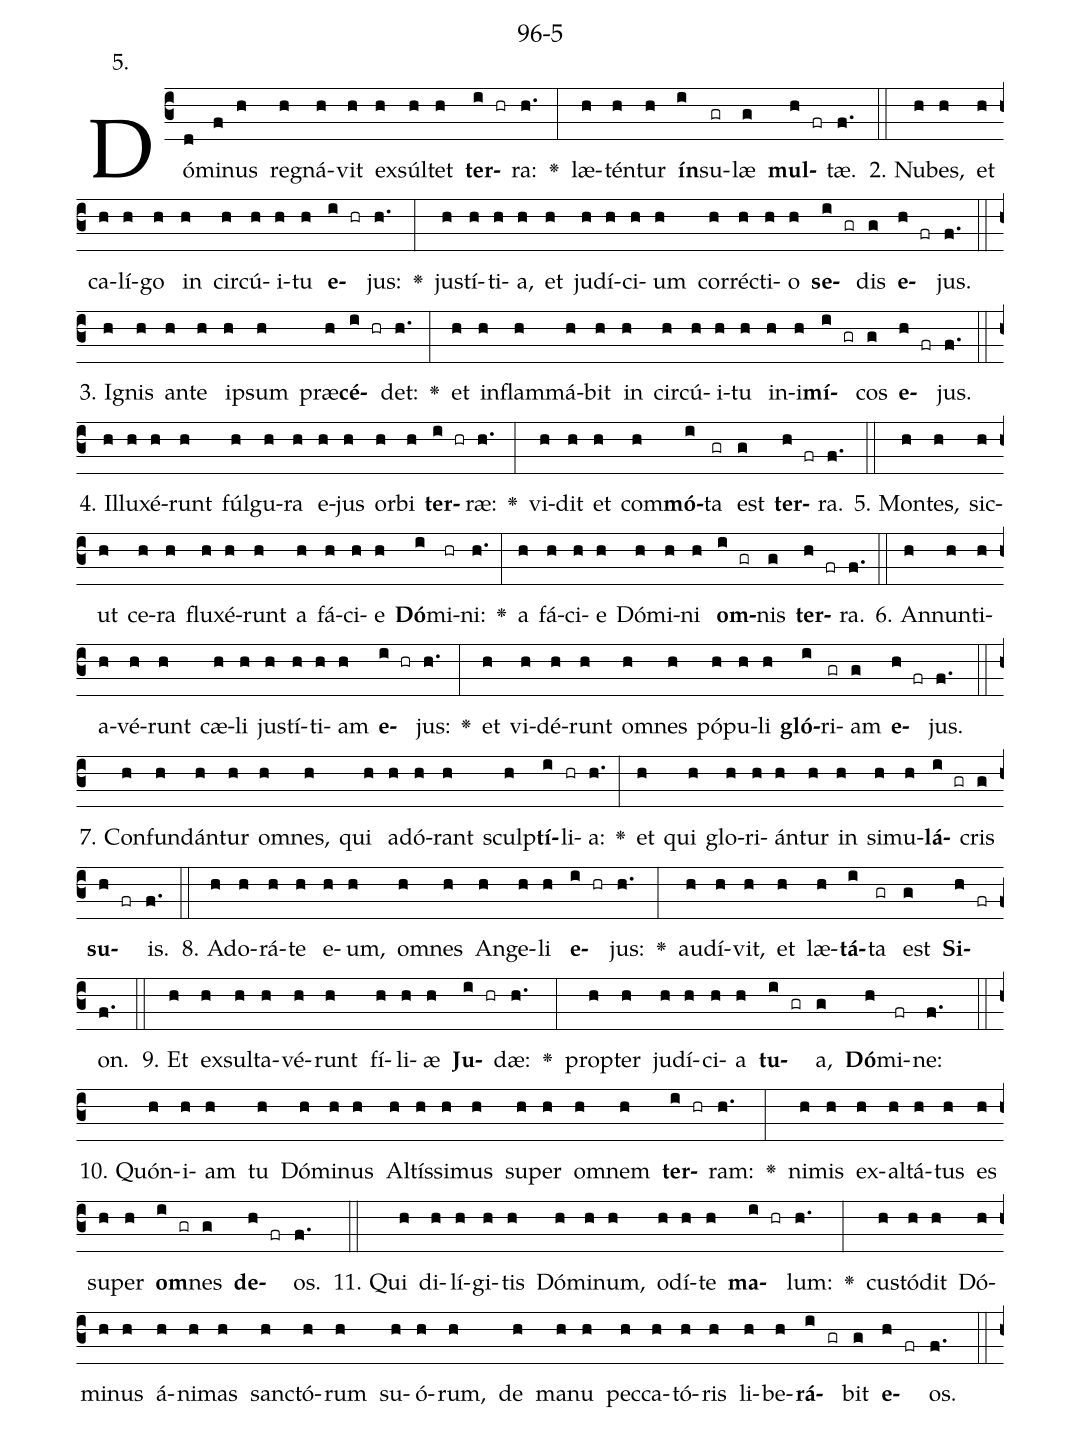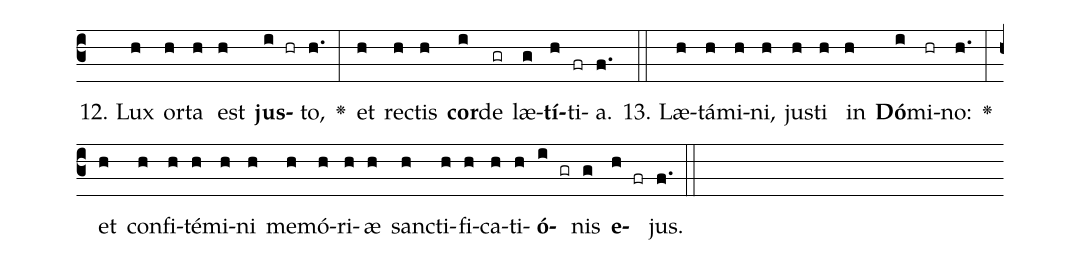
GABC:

name: 96-5;
annotation: 5.;
%%
(c3)Dó(d)mi(f)nus(h) re(h)gná(h)vit(h) ex(h)súl(h)tet(h) <b>ter</b>(i hr)ra:(h.) <v>\greheightstar</v>(:) læ(h)tén(h)tur(h) <b>ín</b>(i)su(gr)læ(g) <b>mul</b>(h fr)tæ.(f.) (::)
2. Nu(h)bes,(h) et(h) ca(h)lí(h)go(h) in(h) cir(h)cú(h)i(h)tu(h) <b>e</b>(i hr)jus:(h.) <v>\greheightstar</v>(:) jus(h)tí(h)ti(h)a,(h) et(h) ju(h)dí(h)ci(h)um(h) cor(h)réc(h)ti(h)o(h) <b>se</b>(i gr)dis(g) <b>e</b>(h fr)jus.(f.) (::)
3. I(h)gnis(h) an(h)te(h) ip(h)sum(h) præ(h)<b>cé</b>(i hr)det:(h.) <v>\greheightstar</v>(:) et(h) in(h)flam(h)má(h)bit(h) in(h) cir(h)cú(h)i(h)tu(h) in(h)i(h)<b>mí</b>(i gr)cos(g) <b>e</b>(h fr)jus.(f.) (::)
4. Il(h)lu(h)xé(h)runt(h) fúl(h)gu(h)ra(h) e(h)jus(h) or(h)bi(h) <b>ter</b>(i hr)ræ:(h.) <v>\greheightstar</v>(:) vi(h)dit(h) et(h) com(h)<b>mó</b>(i)ta(gr) est(g) <b>ter</b>(h fr)ra.(f.) (::)
5. Mon(h)tes,(h) sic(h)ut(h) ce(h)ra(h) flu(h)xé(h)runt(h) a(h) fá(h)ci(h)e(h) <b>Dó</b>(i)mi(hr)ni:(h.) <v>\greheightstar</v>(:) a(h) fá(h)ci(h)e(h) Dó(h)mi(h)ni(h) <b>om</b>(i gr)nis(g) <b>ter</b>(h fr)ra.(f.) (::)
6. An(h)nun(h)ti(h)a(h)vé(h)runt(h) cæ(h)li(h) jus(h)tí(h)ti(h)am(h) <b>e</b>(i hr)jus:(h.) <v>\greheightstar</v>(:) et(h) vi(h)dé(h)runt(h) om(h)nes(h) pó(h)pu(h)li(h) <b>gló</b>(i)ri(gr)am(g) <b>e</b>(h fr)jus.(f.) (::)
7. Con(h)fun(h)dán(h)tur(h) om(h)nes,(h) qui(h) ad(h)ó(h)rant(h) sculp(h)<b>tí</b>(i)li(hr)a:(h.) <v>\greheightstar</v>(:) et(h) qui(h) glo(h)ri(h)án(h)tur(h) in(h) si(h)mu(h)<b>lá</b>(i gr)cris(g) <b>su</b>(h fr)is.(f.) (::)
8. Ad(h)o(h)rá(h)te(h) e(h)um,(h) om(h)nes(h) An(h)ge(h)li(h) <b>e</b>(i hr)jus:(h.) <v>\greheightstar</v>(:) au(h)dí(h)vit,(h) et(h) læ(h)<b>tá</b>(i)ta(gr) est(g) <b>Si</b>(h fr)on.(f.) (::)
9. Et(h) ex(h)sul(h)ta(h)vé(h)runt(h) fí(h)li(h)æ(h) <b>Ju</b>(i hr)dæ:(h.) <v>\greheightstar</v>(:) prop(h)ter(h) ju(h)dí(h)ci(h)a(h) <b>tu</b>(i gr)a,(g) <b>Dó</b>(h)mi(fr)ne:(f.) (::)
10. Quón(h)i(h)am(h) tu(h) Dó(h)mi(h)nus(h) Al(h)tís(h)si(h)mus(h) su(h)per(h) om(h)nem(h) <b>ter</b>(i hr)ram:(h.) <v>\greheightstar</v>(:) ni(h)mis(h) ex(h)al(h)tá(h)tus(h) es(h) su(h)per(h) <b>om</b>(i gr)nes(g) <b>de</b>(h fr)os.(f.) (::)
11. Qui(h) di(h)lí(h)gi(h)tis(h) Dó(h)mi(h)num,(h) o(h)dí(h)te(h) <b>ma</b>(i hr)lum:(h.) <v>\greheightstar</v>(:) cus(h)tó(h)dit(h) Dó(h)mi(h)nus(h) á(h)ni(h)mas(h) sanc(h)tó(h)rum(h) su(h)ó(h)rum,(h) de(h) ma(h)nu(h) pec(h)ca(h)tó(h)ris(h) li(h)be(h)<b>rá</b>(i gr)bit(g) <b>e</b>(h fr)os.(f.) (::)
12. Lux(h) or(h)ta(h) est(h) <b>jus</b>(i hr)to,(h.) <v>\greheightstar</v>(:) et(h) rec(h)tis(h) <b>cor</b>(i)de(gr) læ(g)<b>tí</b>(h)ti(fr)a.(f.) (::)
13. Læ(h)tá(h)mi(h)ni,(h) jus(h)ti(h) in(h) <b>Dó</b>(i)mi(hr)no:(h.) <v>\greheightstar</v>(:) et(h) con(h)fi(h)té(h)mi(h)ni(h) me(h)mó(h)ri(h)æ(h) sanc(h)ti(h)fi(h)ca(h)ti(h)<b>ó</b>(i gr)nis(g) <b>e</b>(h fr)jus.(f.) (::)
